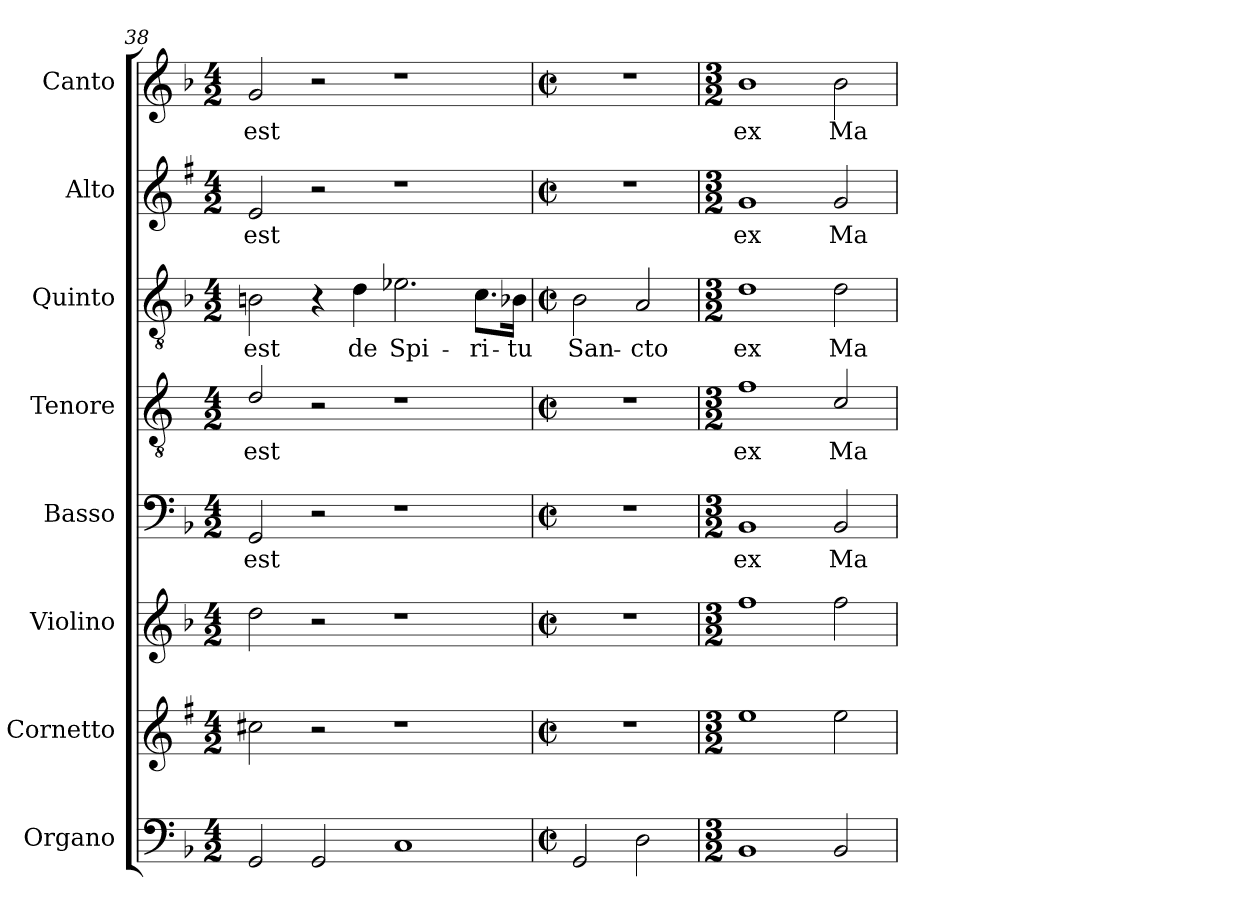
**kern	**kern	**kern	**kern	**text	**kern	**text	**kern	**text	**kern	**text	**kern	**text
*part8	*part7	*part6	*part5	*part5	*part4	*part4	*part3	*part3	*part2	*part2	*part1	*part1
*staff8	*staff7	*staff6	*staff5	*staff5	*staff4	*staff4	*staff3	*staff3	*staff2	*staff2	*staff1	*staff1
*I"Organo	*I"Cornetto	*I"Violino	*I"Basso	*	*I"Tenore	*	*I"Quinto	*	*I"Alto	*	*I"Canto	*
*I'Or	*I'Cto.	*I'Vln.	*I'B	*	*I'T	*	*	*	*I'A	*	*I'C	*
*clefF4	*clefG2	*clefG2	*clefF4	*	*clefGv2	*	*clefGv2	*	*clefG2	*	*clefG2	*
*	*ITrd1c2	*	*	*	*ITrd4c7	*	*	*	*ITrd1c2	*	*	*
*k[b-]	*k[b-]	*k[b-]	*k[b-]	*	*k[b-]	*	*k[b-]	*	*k[b-]	*	*k[b-]	*
*F:	*F:	*F:	*F:	*	*F:	*	*F:	*	*F:	*	*F:	*
*M4/2	*M4/2	*M4/2	*M4/2	*	*M4/2	*	*M4/2	*	*M4/2	*	*M4/2	*
=38	=38	=38	=38	=38	=38	=38	=38	=38	=38	=38	=38	=38
!	!	!	!	!LO:LY:b	!	!LO:LY:b	!	!LO:LY:b	!	!LO:LY:b	!	!LO:LY:b
2GG/	2bn\	2dd\	2GG/	est	2G/	est	2Bn\	est	2d/	est	2g/	est
2GG/	2r	2r	2r	.	2r	.	4r	.	2r	.	2r	.
!	!	!	!	!	!	!	!	!LO:LY:b	!	!	!	!
.	.	.	.	.	.	.	4d\	de	.	.	.	.
!	!	!	!	!	!	!	!	!LO:LY:b	!	!	!	!
1C	1r	1r	1r	.	1r	.	2.e-X\	Spi-	1r	.	1r	.
!	!	!	!	!	!	!	!	!LO:LY:b	!	!	!	!
.	.	.	.	.	.	.	8.c\L	-ri-	.	.	.	.
!	!	!	!	!	!	!	!	!LO:LY:b	!	!	!	!
.	.	.	.	.	.	.	16B-X\Jk	-tu	.	.	.	.
!!LO:PB:g=z
=39	=39	=39	=39	=39	=39	=39	=39	=39	=39	=39	=39	=39
*M2/2	*M2/2	*M2/2	*M2/2	*	*M2/2	*	*M2/2	*	*M2/2	*	*M2/2	*
*met(c|)	*met(c|)	*met(c|)	*met(c|)	*	*met(c|)	*	*met(c|)	*	*met(c|)	*	*met(c|)	*
!	!	!	!	!	!	!	!	!LO:LY:b	!	!	!	!
2GG/	1r	1r	1r	.	1r	.	2B-\	San-	1r	.	1r	.
!	!	!	!	!	!	!	!	!LO:LY:b	!	!	!	!
2D\	.	.	.	.	.	.	2A/	-cto	.	.	.	.
=40	=40	=40	=40	=40	=40	=40	=40	=40	=40	=40	=40	=40
*M3/2	*M3/2	*M3/2	*M3/2	*	*M3/2	*	*M3/2	*	*M3/2	*	*M3/2	*
!	!	!	!	!LO:LY:b	!	!LO:LY:b	!	!LO:LY:b	!	!LO:LY:b	!	!LO:LY:b
1BB-	1dd	1ff	1BB-	ex	1B-	ex	1d	ex	1f	ex	1b-	ex
!	!	!	!	!LO:LY:b	!	!LO:LY:b	!	!LO:LY:b	!	!LO:LY:b	!	!LO:LY:b
2BB-/	2dd\	2ff\	2BB-/	Ma-	2F/	Ma-	2d\	Ma-	2f/	Ma-	2b-\	Ma-
=	=	=	=	=	=	=	=	=	=	=	=	=
*-	*-	*-	*-	*-	*-	*-	*-	*-	*-	*-	*-	*-
